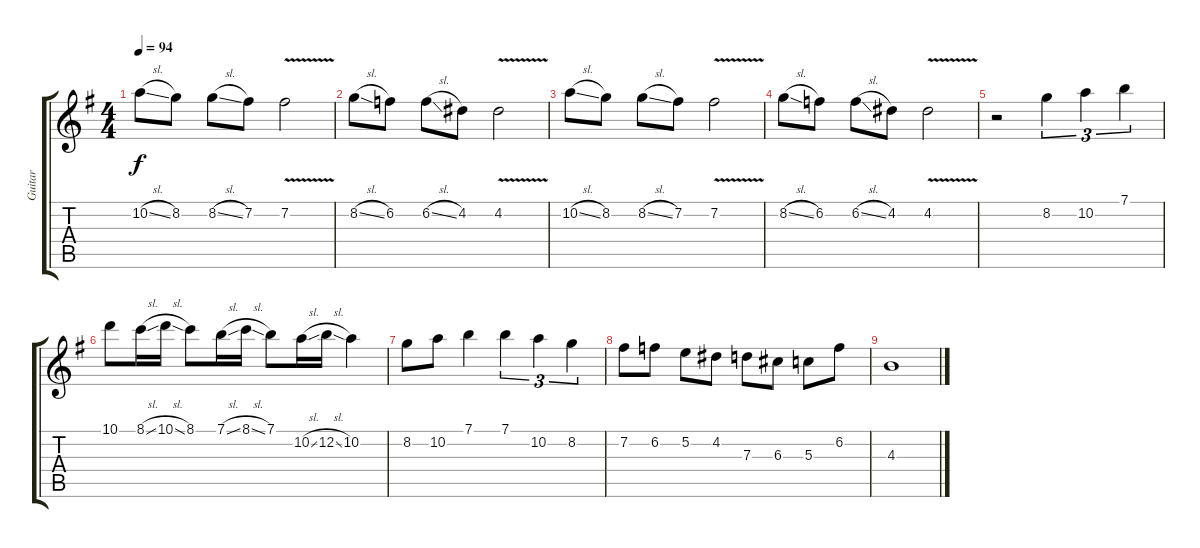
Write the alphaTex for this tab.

\track ("Guitar" "Guitar") {instrument electricguitarjazz}
\staff {score tabs}
\tuning (E4 B3 G3 D3 A2 E2) {hide}
\ts (4 4)
\tempo 94
\clef g2
\ks g
10.2{sl}.8{dy f instrument electricguitarjazz} 8.2.8 8.2{sl}.8 7.2.8 7.2{v}.2 |
8.2{sl}.8 6.2.8 6.2{sl}.8 4.2.8 4.2{v}.2 |
10.2{sl}.8 8.2.8 8.2{sl}.8 7.2.8 7.2{v}.2 |
8.2{sl}.8 6.2.8 6.2{sl}.8 4.2.8 4.2{v}.2 |
r.2 8.2.4{tu (3 2)} 10.2.4{tu (3 2)} 7.1.4{tu (3 2)} |
10.1.8 8.1{sl}.16 10.1{sl}.16 8.1.8 7.1{sl}.16 8.1{sl}.16 7.1.8 10.2{sl}.16 12.2{sl}.16 10.2.4 |
8.2.8 10.2.8 7.1.4 7.1.4{tu (3 2)} 10.2.4{tu (3 2)} 8.2.4{tu (3 2)} |
7.2.8 6.2.8 5.2.8 4.2.8 7.3.8 6.3.8 5.3.8 6.2.8 |
4.3.1
